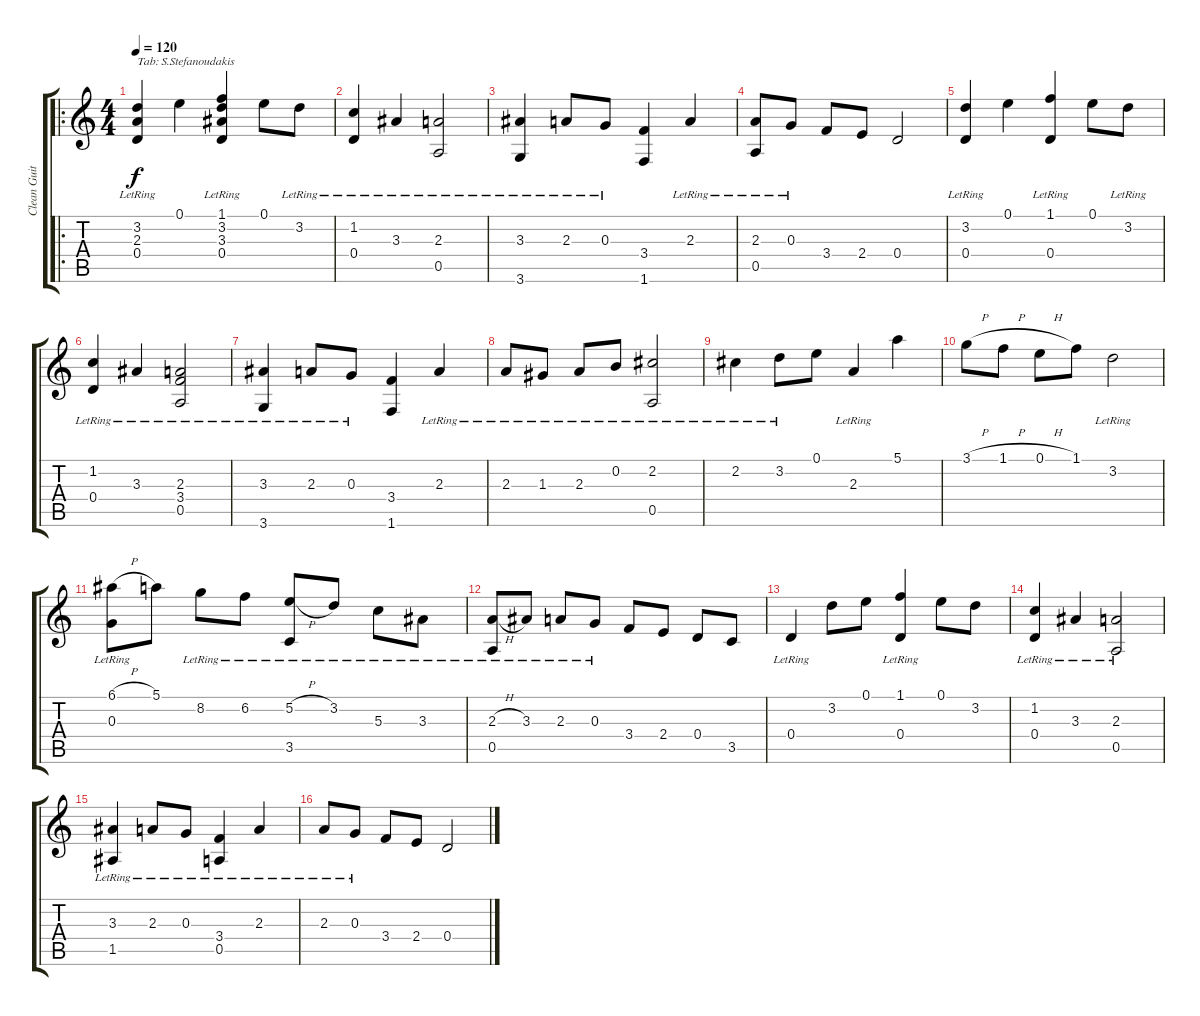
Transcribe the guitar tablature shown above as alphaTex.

\track ("Clean Guitar" "Clean Guit") {instrument electricguitarclean}
\staff {score tabs}
\tuning (E4 B3 G3 D3 A2 E2) {hide}
\ro
\ts (4 4)
\tempo 120
\clef g2
\ks c
(3.2{lr} 2.3{lr} 0.4{lr}).4{txt "Tab: S.Stefanoudakis" dy f instrument electricguitarclean} 0.1.4 (1.1 3.2{lr} 3.3{lr} 0.4{lr}).4 0.1.8 3.2{lr}.8 |
(1.2{lr} 0.4{lr}).4 3.3{lr}.4 (2.3{lr} 0.5).2 |
(3.3{lr} 3.6).4 2.3{lr}.8 0.3{lr}.8 (3.4 1.6).4 2.3{lr}.4 |
(2.3{lr} 0.5{lr}).8 0.3{lr}.8 3.4.8 2.4.8 0.4.2 |
(3.2{lr} 0.4{lr}).4 0.1.4 (1.1 0.4{lr}).4 0.1.8 3.2{lr}.8 |
(1.2{lr} 0.4{lr}).4 3.3{lr}.4 (2.3{lr} 3.4 0.5).2 |
(3.3{lr} 3.6).4 2.3{lr}.8 0.3{lr}.8 (3.4 1.6).4 2.3{lr}.4 |
2.3{lr}.8 1.3{lr}.8 2.3{lr}.8 0.2{lr}.8 (2.2{lr} 0.5).2 |
2.2{lr}.4 3.2{lr}.8 0.1.8 2.3{lr}.4 5.1.4 |
3.1{h}.8 1.1{h}.8 0.1{h}.8 1.1.8 3.2{lr}.2 |
(6.1{h} 0.3{lr}).8 5.1.8 8.2{lr}.8 6.2{lr}.8 (5.2{h} 3.5{lr}).8 3.2{lr}.8 5.3{lr}.8 3.3{lr}.8 |
(2.3{h} 0.5{lr}).8 3.3{lr}.8 2.3{lr}.8 0.3{lr}.8 3.4.8 2.4.8 0.4.8 3.5.8 |
0.4{lr}.4 3.2.8 0.1.8 (1.1 0.4{lr}).4 0.1.8 3.2.8 |
(1.2 0.4{lr}).4 3.3{lr}.4 (2.3{lr} 0.5{lr}).2 |
(3.3{lr} 1.5{lr}).4 2.3{lr}.8 0.3{lr}.8 (3.4 0.5{lr}).4 2.3{lr}.4 |
2.3{lr}.8 0.3{lr}.8 3.4.8 2.4.8 0.4.2
